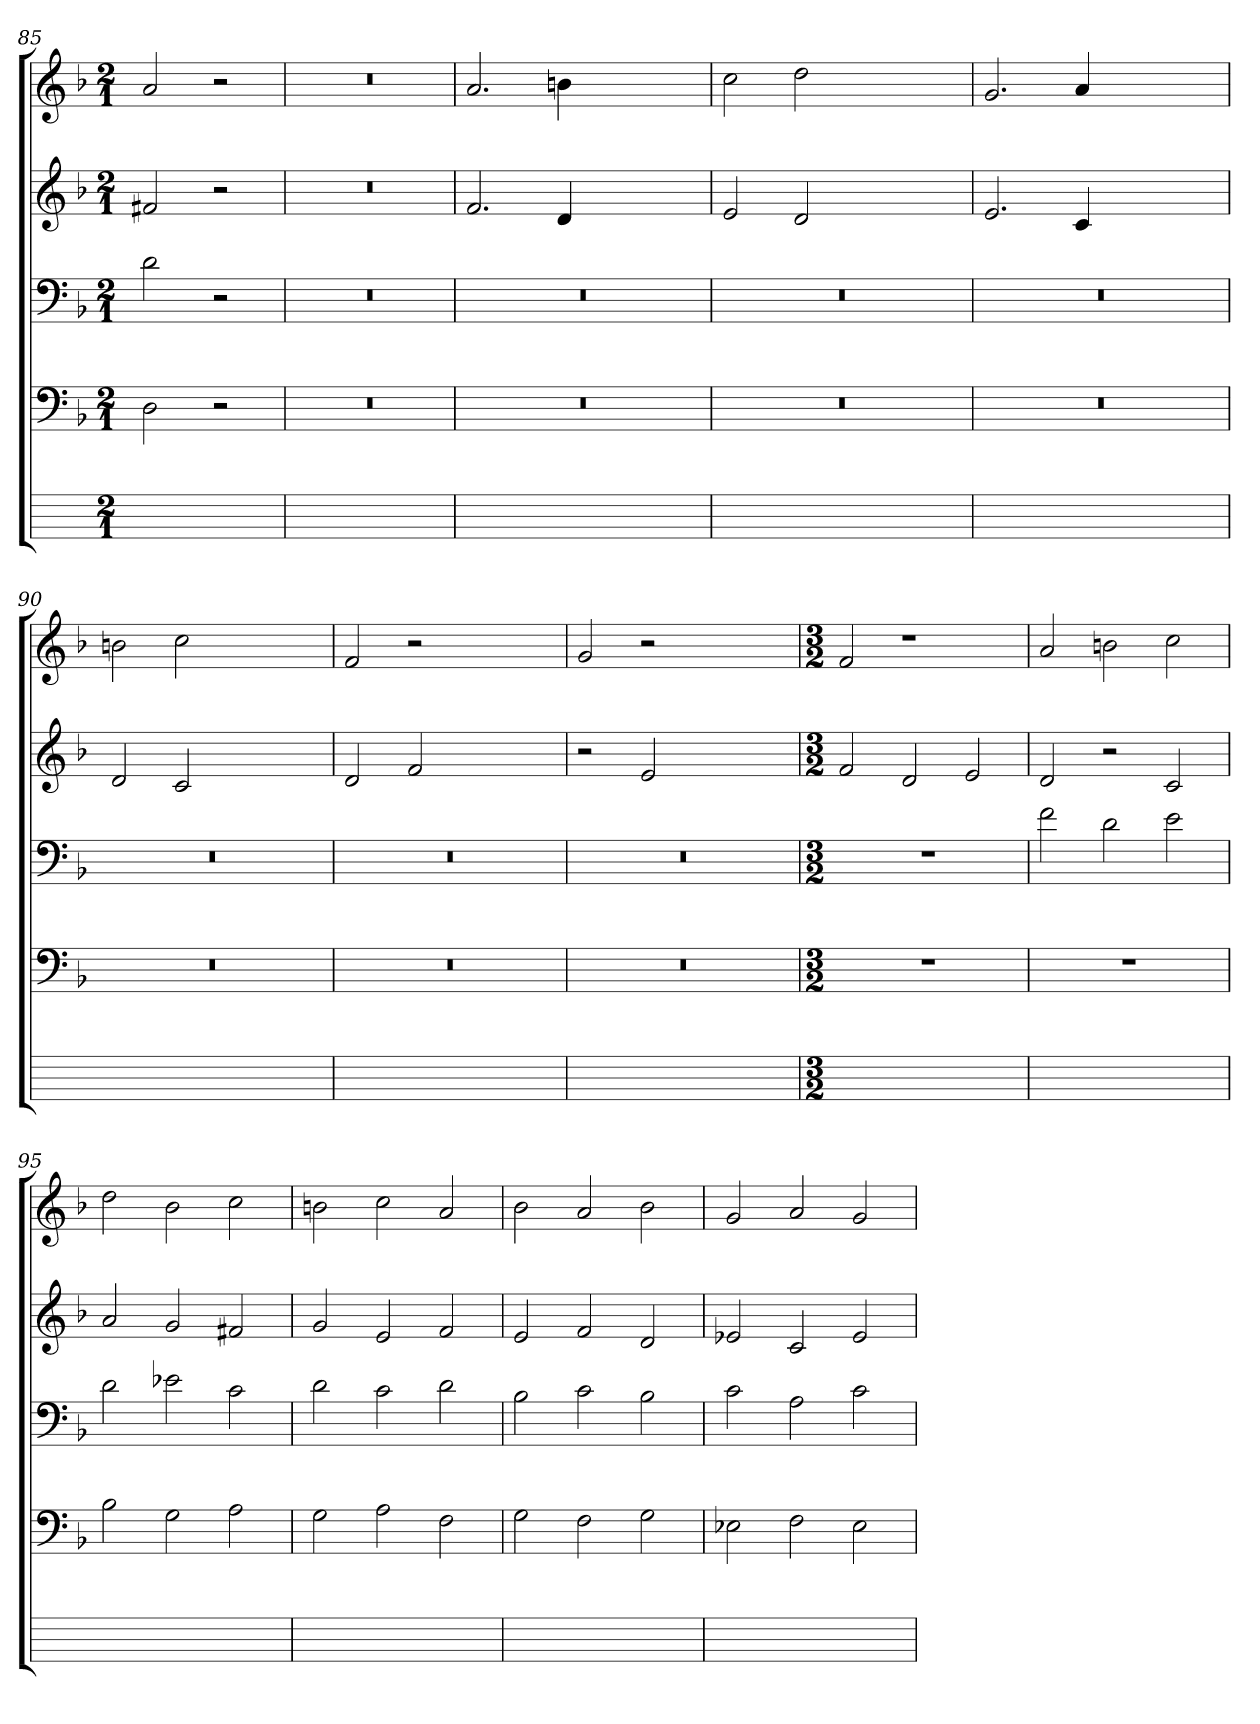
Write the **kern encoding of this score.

**kern	**kern	**kern	**kern	**kern
*part5	*part4	*part3	*part2	*part1
*staff5	*staff4	*staff3	*staff2	*staff1
*	*clefF4	*clefF4	*clefG2	*clefG2
*	*k[b-]	*k[b-]	*k[b-]	*k[b-]
*	*F:	*F:	*F:	*F:
*M2/1	*M2/1	*M2/1	*M2/1	*M2/1
=85	=85	=85	=85	=85
1ryy	2D	2di	2f#Xj	2a
.	2r	2r	2r	2r
=86	=86	=86	=86	=86
0ryy	0r	0r	0r	0r
=87	=87	=87	=87	=87
0ryy	0r	0r	2.f	2.a
.	.	.	4d	4bnj
.	.	.	1ryy	1ryy
=88	=88	=88	=88	=88
0ryy	0r	0r	2e	2cc
.	.	.	2d	2dd
.	.	.	1ryy	1ryy
=89	=89	=89	=89	=89
0ryy	0r	0r	2.e	2.g
.	.	.	4c	4a
.	.	.	1ryy	1ryy
=90	=90	=90	=90	=90
0ryy	0r	0r	2d	2bnj
.	.	.	2c	2cc
.	.	.	1ryy	1ryy
=91	=91	=91	=91	=91
0ryy	0r	0r	2d	2f
.	.	.	2f	2r
.	.	.	1ryy	1ryy
=92	=92	=92	=92	=92
0ryy	0r	0r	2r	2g
.	.	.	2e	2r
.	.	.	1ryy	1ryy
=93	=93	=93	=93	=93
*stria6	*	*	*	*
*M3/2	*M3/2	*M3/2	*M3/2	*M3/2
1.ryy	1.r	1.r	2f	2f
.	.	.	2d	1r
.	.	.	2e	.
=94	=94	=94	=94	=94
1.ryy	1.r	2f	2d	2a
.	.	2d	2r	2bnj
.	.	2e	2c	2cc
=95	=95	=95	=95	=95
1.ryy	2B-	2d	2aZ	2dd
.	2G	2e-Xj	2g	2b-
.	2A	2c	2f#Xj	2cc
=96	=96	=96	=96	=96
1.ryy	2G	2d	2g	2bnj
.	2A	2c	2e	2cc
.	2F	2d	2f	2a
=97	=97	=97	=97	=97
1.ryy	2G	2B-	2e	2b-
.	2F	2c	2f	2a
.	2G	2B-	2d	2b-
=98	=98	=98	=98	=98
1.ryy	2E-X	2c	2e-X	2g
.	2F	2A	2cZ	2a
.	2E-	2cZ	2e-	2g
=	=	=	=	=
*-	*-	*-	*-	*-
